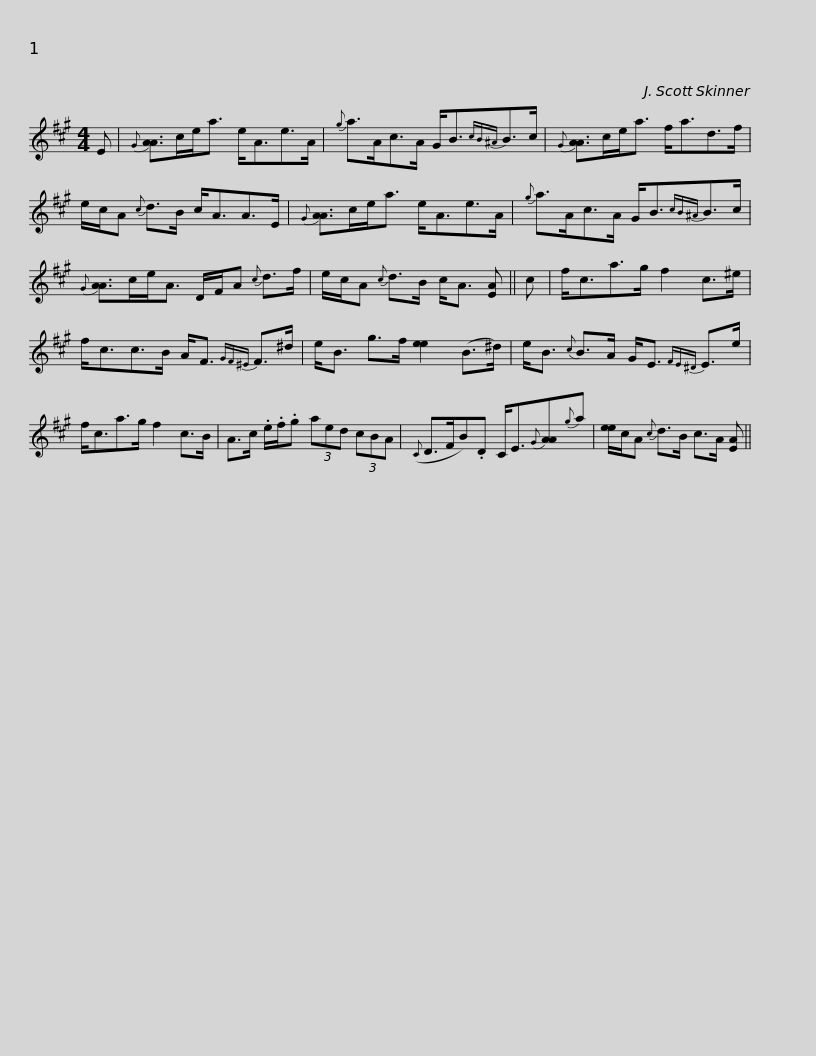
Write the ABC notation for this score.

X:1
L:1/8
M:4/4
I:linebreak $
K:A
V:1 treble
V:1
 E |{G} [AA]>ce<a e<Ae>A |{g} a>Ac>A G<B{cB^A}B>c |{G} [AA]>ce<a f<ad>f |$ e/c/A{c} d>B c<AA>E | %5
{G} [AA]>ce<a e<Ae>A |{g} a>Ac>A G<B{cB^A}B>c |${G} [AA]>ce<A D/F/A{c} d>f | e/c/A{c} d>B c<A [EA] || c | %10
 f<ca>g f2 c>^e |$ f<cc>B A<F{GF^E} F>^d | e<B g>f [ee]2 (B>^d) | e<B{c} B>A G<E{FE^D} E>e | f<ca>g f2 c>B |$ %15
 A>c .e/.f/.g (3aed (3cBA |({C} D>FB).D C<E{G}[AA]{g}a | [ee]/c/A{c} d>B c>A [EA] || %18
